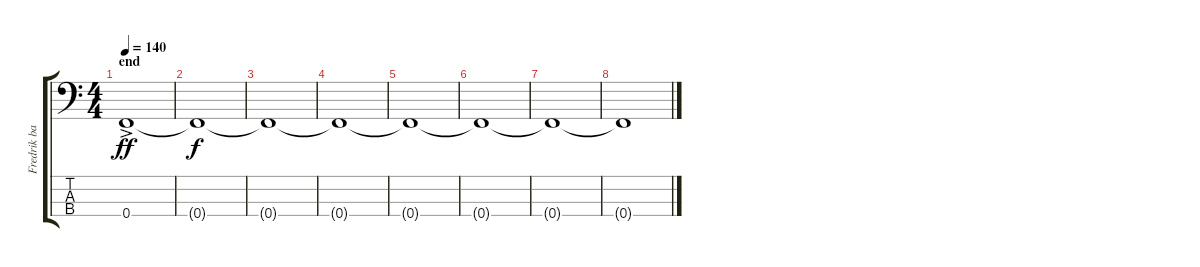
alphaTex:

\track ("Fredrik bass" "Fredrik ba") {instrument electricbasspick}
\staff {score tabs}
\tuning (Ab2 Eb2 Bb1 F1) {hide}
\ts (4 4)
\section ("" "end")
\tempo 140
\clef f4
\ks c
0.4{ac}.1{dy ff} |
0.4{t}.1{dy f} |
0.4{t}.1 |
0.4{t}.1 |
0.4{t}.1 |
0.4{t}.1 |
0.4{t}.1 |
0.4{t}.1
